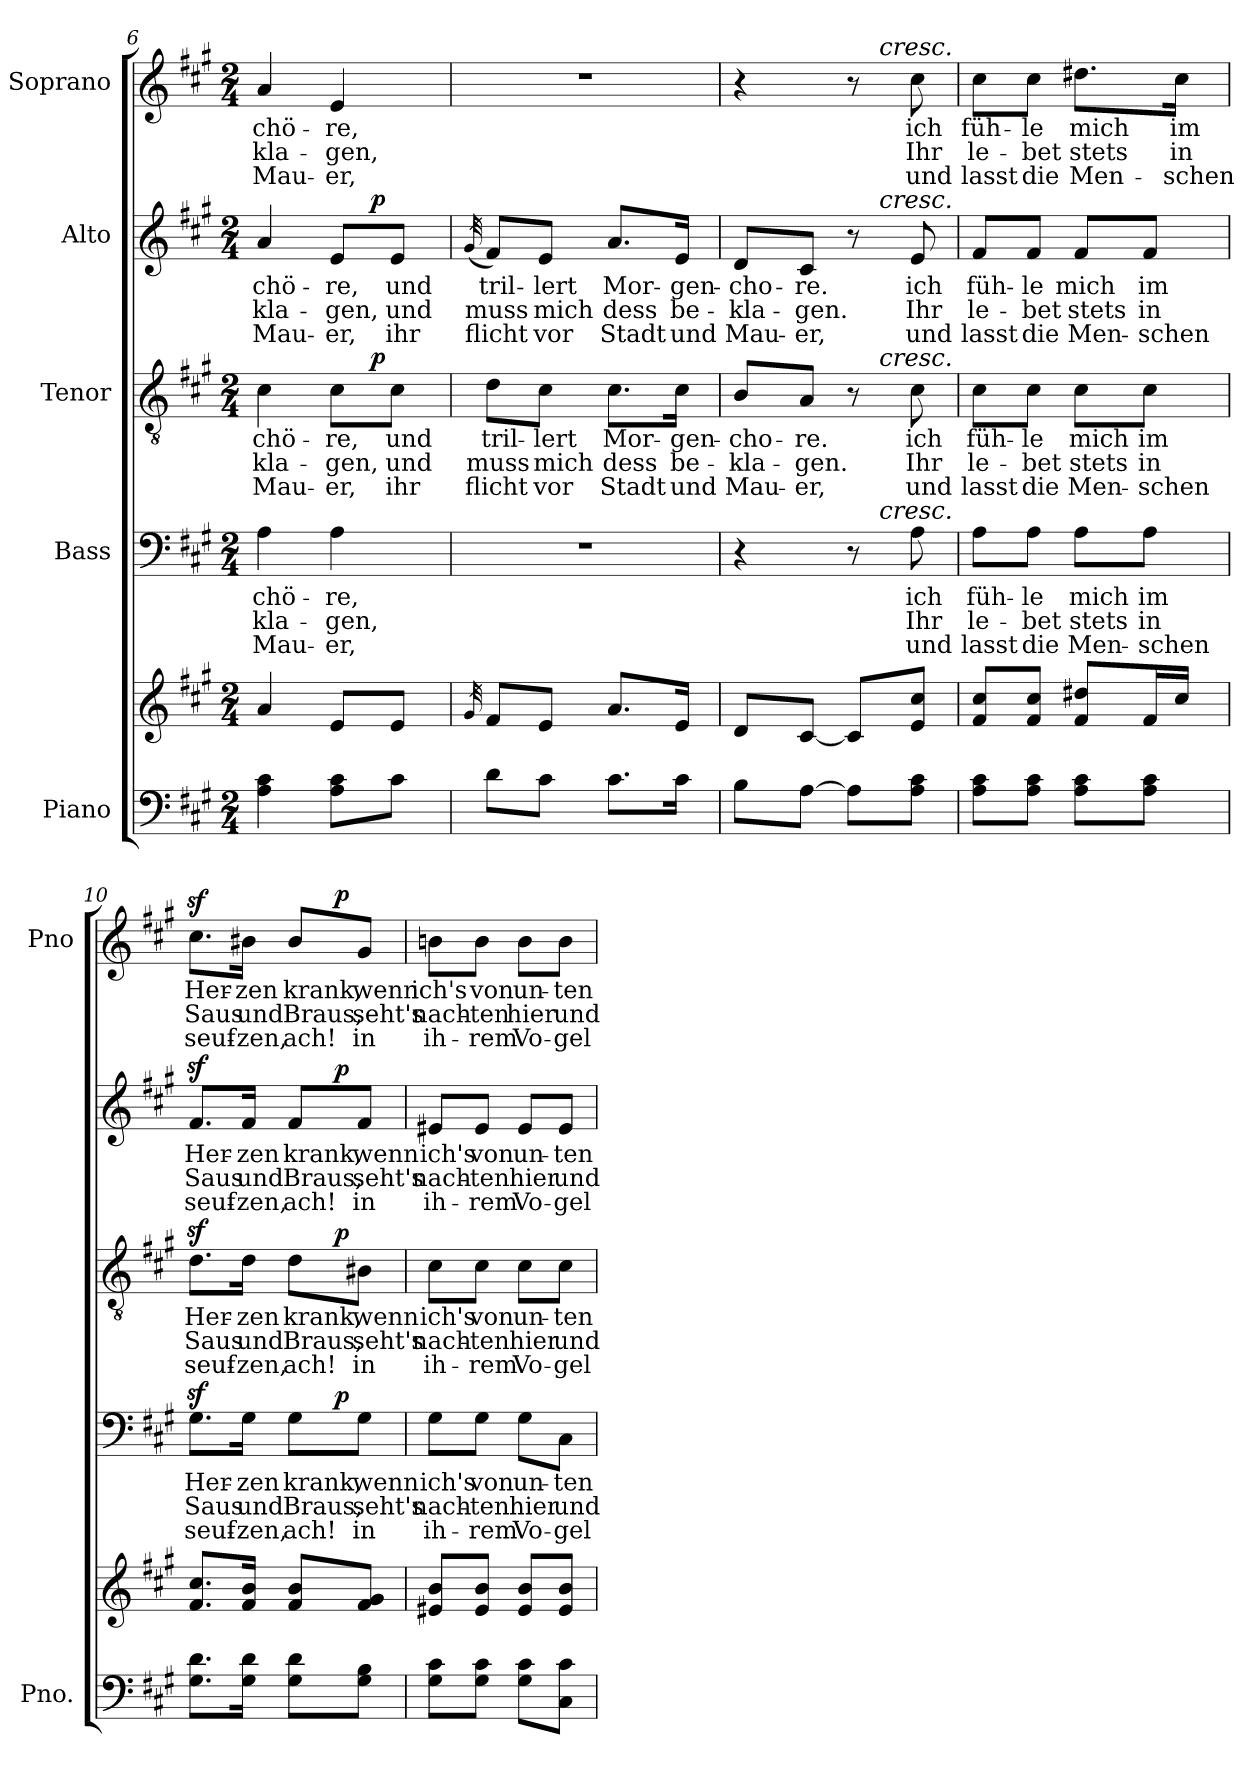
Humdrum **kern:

**kern	**kern	**kern	**text	**text	**text	**dynam	**kern	**text	**text	**text	**dynam	**kern	**text	**text	**text	**dynam	**kern	**text	**text	**text	**dynam
*part5	*part5	*part4	*part4	*part4	*part4	*part4	*part3	*part3	*part3	*part3	*part3	*part2	*part2	*part2	*part2	*part2	*part1	*part1	*part1	*part1	*part1
*staff6	*staff5	*staff4	*staff4	*staff4	*staff4	*staff4	*staff3	*staff3	*staff3	*staff3	*staff3	*staff2	*staff2	*staff2	*staff2	*staff2	*staff1	*staff1	*staff1	*staff1	*staff1
*I"Piano	*	*I"Bass	*	*	*	*	*I"Tenor	*	*	*	*	*I"Alto	*	*	*	*	*I"Soprano	*	*	*	*
*I'Pno.	*	*	*	*	*	*	*	*	*	*	*	*	*	*	*	*	*I'Pno	*	*	*	*
*clefF4	*clefG2	*clefF4	*	*	*	*	*clefGv2	*	*	*	*	*clefG2	*	*	*	*	*clefG2	*	*	*	*
*k[f#c#g#]	*k[f#c#g#]	*k[f#c#g#]	*	*	*	*	*k[f#c#g#]	*	*	*	*	*k[f#c#g#]	*	*	*	*	*k[f#c#g#]	*	*	*	*
*A:	*A:	*A:	*	*	*	*	*A:	*	*	*	*	*A:	*	*	*	*	*A:	*	*	*	*
*M2/4	*M2/4	*M2/4	*	*	*	*	*M2/4	*	*	*	*	*M2/4	*	*	*	*	*M2/4	*	*	*	*
=6	=6	=6	=6	=6	=6	=6	=6	=6	=6	=6	=6	=6	=6	=6	=6	=6	=6	=6	=6	=6	=6
*	*	*	*	*	*	*	*^	*	*	*	*	*^	*	*	*	*	*	*	*	*	*
4A\ 4c#\	4a/	4A\	-chö-	-kla-	Mau-	.	4c#\	4ryy	-chö-	-kla-	Mau-	.	4a/	4ryy	-chö-	-kla-	Mau-	.	4a/	-chö-	-kla-	Mau-	.
8A\ 8c#\L	8e/L	4A\	-re,	-gen,	-er,	.	8c#\L	16.ryy	-re,	-gen,	-er,	.	8e/L	16.ryy	-re,	-gen,	-er,	.	4e/	-re,	-gen,	-er,	.
!	!	!	!	!	!	!	!	!	!	!	!	!LO:DY:a	!	!	!	!	!	!LO:DY:a	!	!	!	!	!
.	.	.	.	.	.	.	.	8ryy	.	.	.	p	.	8ryy	.	.	.	p	.	.	.	.	.
8c#\J	8e/J	.	.	.	.	.	8c#\J	.	und	und	ihr	.	8e/J	.	und	und	ihr	.	.	.	.	.	.
.	.	.	.	.	.	.	.	32ryy	.	.	.	.	.	32ryy	.	.	.	.	.	.	.	.	.
*	*	*	*	*	*	*	*v	*v	*	*	*	*	*	*	*	*	*	*	*	*	*	*	*
*	*	*	*	*	*	*	*	*	*	*	*	*v	*v	*	*	*	*	*	*	*	*	*
=7	=7	=7	=7	=7	=7	=7	=7	=7	=7	=7	=7	=7	=7	=7	=7	=7	=7	=7	=7	=7	=7
.	32qg#/	.	.	.	.	.	.	.	.	.	.	(32qg#/	.	.	.	.	.	.	.	.	.
8d\L	8f#/L	2r	.	.	.	.	8d\L	tril-	muss	flicht	.	8f#/L)	tril-	muss	flicht	.	2r	.	.	.	.
8c#\J	8e/J	.	.	.	.	.	8c#\J	-lert	mich	vor	.	8e/J	-lert	mich	vor	.	.	.	.	.	.
8.c#\L	8.a/L	.	.	.	.	.	8.c#\L	Mor-	dess	Stadt	.	8.a/L	Mor-	dess	Stadt	.	.	.	.	.	.
16c#\Jk	16e/Jk	.	.	.	.	.	16c#\Jk	-gen-	be-	und	.	16e/Jk	-gen-	be-	und	.	.	.	.	.	.
=8	=8	=8	=8	=8	=8	=8	=8	=8	=8	=8	=8	=8	=8	=8	=8	=8	=8	=8	=8	=8	=8
*	*	*^	*	*	*	*	*^	*	*	*	*	*^	*	*	*	*	*^	*	*	*	*
8B\L	8d/L	4r	4ryy	.	.	.	.	8B/L	4ryy	-cho-	-kla-	Mau-	.	8d/L	4ryy	-cho-	-kla-	Mau-	.	4r	4ryy	.	.	.	.
[8A\J	[8c#/J	.	.	.	.	.	.	8A/J	.	-re.	-gen.	-er,	.	8c#/J	.	-re.	-gen.	-er,	.	.	.	.	.	.	.
8A\L]	8c#/L]	8r	16ryy	.	.	.	.	8r	16ryy	.	.	.	.	8r	16ryy	.	.	.	.	8r	16ryy	.	.	.	.
!	!	!	!	!	!	!	!	!	!	!	!	!	!	!	!	!	!	!	!	!	!LO:TX:a:i:t=cresc.	!	!	!	!
!	!	!	!	!	!	!	!	!	!	!	!	!	!	!	!LO:TX:a:i:t=cresc.	!	!	!	!	!	!	!	!	!	!
!	!	!	!	!	!	!	!	!	!LO:TX:a:i:t=cresc.	!	!	!	!	!	!	!	!	!	!	!	!	!	!	!	!
!	!	!	!LO:TX:a:i:t=cresc.	!	!	!	!	!	!	!	!	!	!	!	!	!	!	!	!	!	!	!	!	!	!
.	.	.	8.ryy	.	.	.	.	.	8.ryy	.	.	.	.	.	8.ryy	.	.	.	.	.	8.ryy	.	.	.	.
8A\ 8c#\J	8e/ 8cc#/J	8A\	.	ich	Ihr	und	.	8c#\	.	ich	Ihr	und	.	8e/	.	ich	Ihr	und	.	8cc#\	.	ich	Ihr	und	.
*	*	*v	*v	*	*	*	*	*	*	*	*	*	*	*v	*v	*	*	*	*	*v	*v	*	*	*	*
*	*	*	*	*	*	*	*v	*v	*	*	*	*	*	*	*	*	*	*	*	*	*	*
=9	=9	=9	=9	=9	=9	=9	=9	=9	=9	=9	=9	=9	=9	=9	=9	=9	=9	=9	=9	=9	=9
8A\ 8c#\L	8f#/ 8cc#/L	8A\L	füh-	le-	lasst	.	8c#\L	füh-	le-	lasst	.	8f#/L	füh-	le-	lasst	.	8cc#\L	füh-	le-	lasst	.
8A\ 8c#\J	8f#/ 8cc#/J	8A\J	-le	-bet	die	.	8c#\J	-le	-bet	die	.	8f#/J	-le	-bet	die	.	8cc#\J	-le	-bet	die	.
8A\ 8c#\L	8f#/ 8dd#/L	8A\L	mich	stets	Men-	.	8c#\L	mich	stets	Men-	.	8f#/L	mich	stets	Men-	.	8.dd#X\L	mich	stets	Men-	.
8A\ 8c#\J	16f#/L	8A\J	im	in	-schen	.	8c#\J	im	in	-schen	.	8f#/J	im	in	-schen	.	.	.	.	.	.
.	16cc#/JJ	.	.	.	.	.	.	.	.	.	.	.	.	.	.	.	16cc#\Jk	im	in	-schen	.
!!LO:PB:g=z
=10	=10	=10	=10	=10	=10	=10	=10	=10	=10	=10	=10	=10	=10	=10	=10	=10	=10	=10	=10	=10	=10
*	*	*^	*	*	*	*	*^	*	*	*	*	*^	*	*	*	*	*^	*	*	*	*
8.G#\ 8.d\L	8.f#/ 8.cc#/L	8.G#z>\L	4ryy	Her-	Saus	seuf-	.	8.dz>\L	4ryy	Her-	Saus	seuf-	.	8.f#z>/L	4ryy	Her-	Saus	seuf-	.	8.cc#z>\L	4ryy	Her-	Saus	seuf-	.
16G#\ 16d\Jk	16f#/ 16b/Jk	16G#\Jk	.	-zen	und	-zen,	.	16d\Jk	.	-zen	und	-zen,	.	16f#/Jk	.	-zen	und	-zen,	.	16b#X\Jk	.	-zen	und	-zen,	.
8G#\ 8d\L	8f#/ 8b/L	8G#\L	16.ryy	krank,	Braus,	ach!	.	8d\L	16.ryy	krank,	Braus,	ach!	.	8f#/L	16.ryy	krank,	Braus,	ach!	.	8b#/L	16.ryy	krank,	Braus,	ach!	.
!	!	!	!	!	!	!	!LO:DY:a	!	!	!	!	!	!LO:DY:a	!	!	!	!	!	!LO:DY:a	!	!	!	!	!	!LO:DY:a
.	.	.	8ryy	.	.	.	p	.	8ryy	.	.	.	p	.	8ryy	.	.	.	p	.	8ryy	.	.	.	p
8G#\ 8B\J	8f#/ 8g#/J	8G#\J	.	wenn	seht's	in	.	8B#X\J	.	wenn	seht's	in	.	8f#/J	.	wenn	seht's	in	.	8g#/J	.	wenn	seht's	in	.
.	.	.	32ryy	.	.	.	.	.	32ryy	.	.	.	.	.	32ryy	.	.	.	.	.	32ryy	.	.	.	.
*	*	*v	*v	*	*	*	*	*	*	*	*	*	*	*v	*v	*	*	*	*	*v	*v	*	*	*	*
*	*	*	*	*	*	*	*v	*v	*	*	*	*	*	*	*	*	*	*	*	*	*	*
=11	=11	=11	=11	=11	=11	=11	=11	=11	=11	=11	=11	=11	=11	=11	=11	=11	=11	=11	=11	=11	=11
8G#\ 8c#\L	8e#/ 8b/L	8G#\L	ich's	nach-	ih-	.	8c#\L	ich's	nach-	ih-	.	8e#X/L	ich's	nach-	ih-	.	8bn\L	ich's	nach-	ih-	.
8G#\ 8c#\J	8e#/ 8b/J	8G#\J	von	-ten	-rem	.	8c#\J	von	-ten	-rem	.	8e#/J	von	-ten	-rem	.	8b\J	von	-ten	-rem	.
8G#\ 8c#\L	8e#/ 8b/L	8G#\L	un-	hier	Vo-	.	8c#\L	un-	hier	Vo-	.	8e#/L	un-	hier	Vo-	.	8b\L	un-	hier	Vo-	.
8C#\ 8c#\J	8e#/ 8b/J	8C#\J	-ten	und	-gel-	.	8c#\J	-ten	und	-gel-	.	8e#/J	-ten	und	-gel-	.	8b\J	-ten	und	-gel-	.
=	=	=	=	=	=	=	=	=	=	=	=	=	=	=	=	=	=	=	=	=	=
*-	*-	*-	*-	*-	*-	*-	*-	*-	*-	*-	*-	*-	*-	*-	*-	*-	*-	*-	*-	*-	*-
